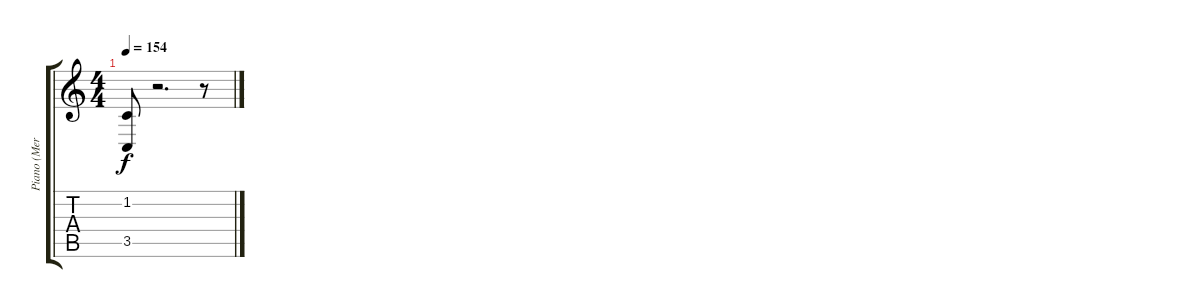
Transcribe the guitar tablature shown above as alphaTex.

\track ("Piano (Mercury)" "Piano (Mer") {instrument brightacousticpiano}
\staff {score tabs}
\tuning (E4 B3 G3 D3 A2 E2) {hide}
\ts (4 4)
\tempo 154
\clef g2
\ks c
(1.2 3.5).8{dy f} r.2{d} r.8
